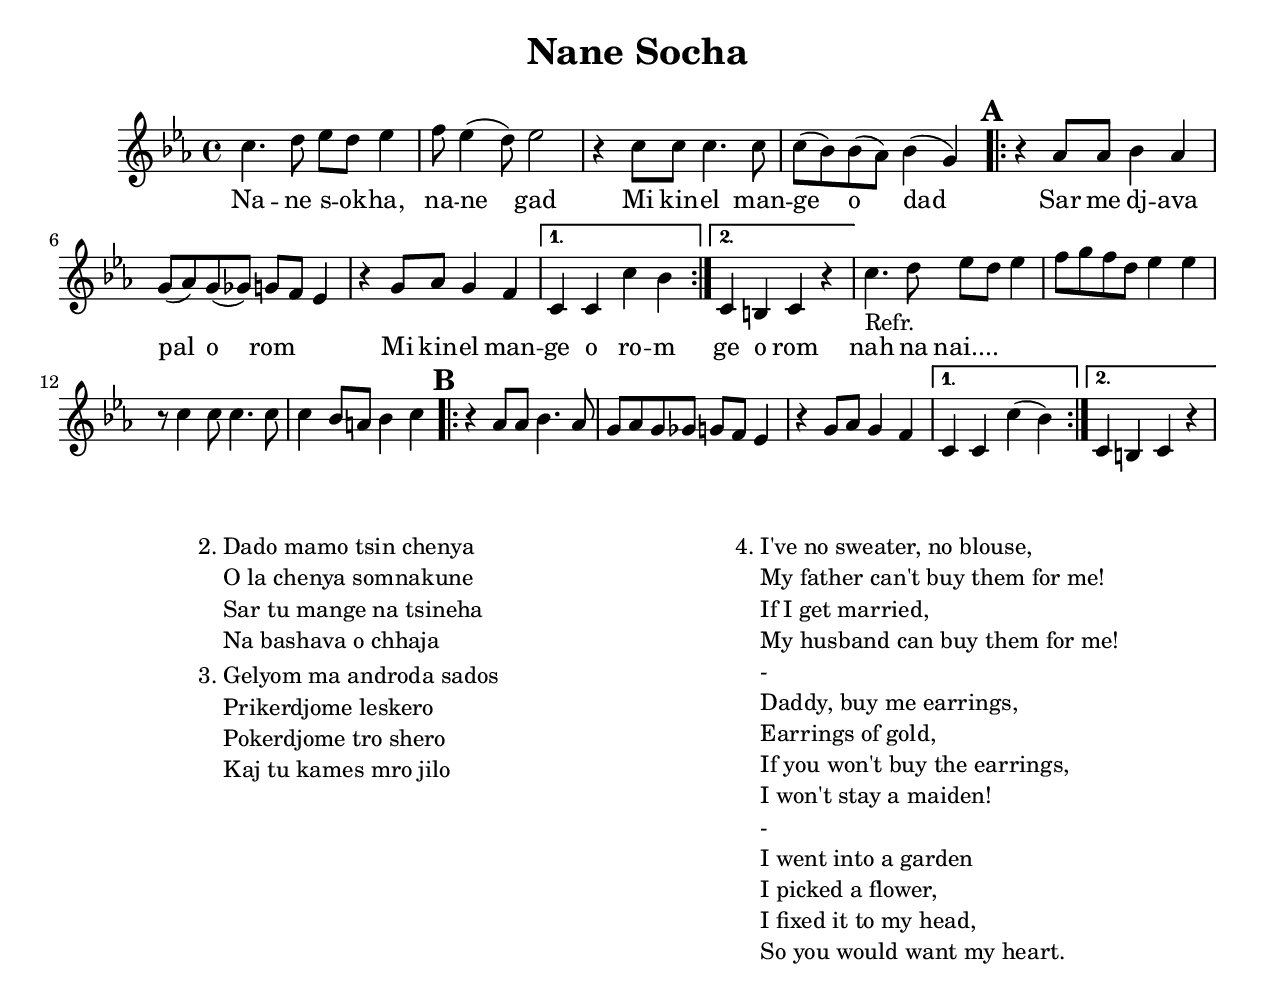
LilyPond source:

\version "2.18.0"
\include "english.ly"
\paper{
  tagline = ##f
  print-all-headers = ##t
  #(set-paper-size "letter")
}
date = #(strftime "%d-%m-%Y" (localtime (current-time)))

%\markup{ \italic{ " Updated " \date  }  }

%\markup{ Got something to say? }

%#################################### Melody ########################
melody = \relative c'' {
  \clef treble
  \key c \minor
  \time 4/4
  \set Score.markFormatter = #format-mark-box-alphabet

  %\partial 16*3 a16 d f   %lead in notes


  c4.  d8 ef d ef4|
  f8 ef4(d8) ef2|
  r4 c8 c c4. c8 |
  c8(bf)bf(af) bf4(g)

  \repeat volta 2{
  \mark \default
    r4 af8 af bf4  af|
    g8[(af)g(gf)] g [f] ef4
    r4 g8 af g4 f
  }


  \alternative {
    {c4  c c' bf| }  %rests temporary due to err on original
    {c,4 b c4 r| }
  }

  c'4. _"Refr." d8 ef d ef4
  f8 g f d ef4 ef
  r8 c4 c8 c4. c8|
  c4 bf8 a bf4 c

  \repeat volta 2{
  \mark \default
    r4 af8   af bf4. af8|
    g8 af g gf g f ef4|
    r4 g8 af g4 f
  }
  \alternative {
    {c4 c c'(bf) }
    {c,4 b c r }
  }

}
%################################# Lyrics #####################
\addlyrics{
  Na -- ne s -- ok -- ha, na -- ne gad
  Mi kin -- el man -- ge o dad

  Sar me dj -- ava pal o rom \skip2 \skip2
  Mi kin -- el man -- ge o ro -- m
  ge o rom

  nah na nai....
}
%{
  Nane Sokha                          (I have no skirt)  music and lyrics Evgenij Doga


Nane sokha, nane gad
Mi kinel mange o dad

Sar me djava pal o rom
Mi kinel mange o rom


Dado mamo tsin chenya
O la chenya somnakune

Sar tu mange na tsineha
Na bashava o chhaja


Gelyom ma androda sados
Prikerdjome leskero

Pokerdjome tro shero
Kaj tu kames mro jilo

I've no sweater, no blouse,
My father can't buy them for me!
If I get married,
My husband can buy them for me!

Daddy, buy me earrings,
Earrings of gold,
If you won't buy the earrings,
I won't stay a maiden!

I went into a garden,
I picked a flower,
I fixed it to my head,
So you would want my heart.

I've no sweater, no blouse,
My father can't buy them for me!
If I get married,
My husband can buy them for me!
%}
%################################# Chords #######################
harmonies = \chordmode {
  c1
  b2
  ef2
  af1
  ef2
  e2
  %first repeated
  f2
  g2:7
  c2:7
  af2:7
  ff2
  g2:7
  c2:7
  e2:dim
  c4
  g4
  c2
  %Refrain
  c1
  bf2:7
  ef2
  af1
  ef2
  ef2:6
  %last repeated
  f2:7
  g2:7
  c2:7
  a2:7 %flat 5
  f2:6
  g2:7
  c2
  e2:dim
  c4
  g4:7
  c
}

\score {
  <<
    \new ChordNames {
      \set chordChanges = ##t
    }
    \new Staff
    \melody
  >>
  \header{
    title= "Nane Socha"
    subtitle=""
    composer= ""
    instrument =""
    arranger= ""
  }
  \layout{indent = 1.0\cm}
  \midi {
    \tempo 4 = 180

    % \midi { }
  }
}

% more verses:
\markup{}
\markup {
  \fill-line {
    \hspace #0.1 % distance from left margin
    \column {
      \line {
        "2."
        \column {
          "Dado mamo tsin chenya"
          "O la chenya somnakune"
          "Sar tu mange na tsineha"
          "Na bashava o chhaja"

        }
      }
      \hspace #0.2 % vertical distance between verses
      \line {
        "3."
        \column {
          "Gelyom ma androda sados"
          "Prikerdjome leskero"
          "Pokerdjome tro shero"
          "Kaj tu kames mro jilo"
        }
      }
    }
    \hspace #0.1  % horiz. distance between columns
    \column {
      \line {
        "4."
        \column {
          "I've no sweater, no blouse,"
          "My father can't buy them for me!"
          "If I get married,"
          "My husband can buy them for me!"
          "-"
          "Daddy, buy me earrings,"
          "Earrings of gold,"
          "If you won't buy the earrings,"
          "I won't stay a maiden!"
          "-"
          "I went into a garden"
          "I picked a flower,"
          "I fixed it to my head,"
          "So you would want my heart."
        }
      }
      \hspace #0.2 % distance between verses
      \line {
        ""
        \column {
          ""
        }
      }
    }
    \hspace #0.1 % distance to right margin
  }
}
%{
c4.  d8 ef4 d
    ef4 g8 g4(ef) ef2
    r8 c c c4. c8|
    c8(bf)bf(af) bf4(g)

    \repeat volta 2{
  \mark \default
      r4 af8 af bf4  a|
      g8[(af)g(gf)] g [f] ef4
      r4 g8 af g4 f
  }


  \alternative {
    {c4  c c' bf| }  %rests temporary due to err on original
    {c,4 b c4 r| }
  }

  c'4. _"Refr." d8 ef d ef4
  f8 g f d ef4 ef
  r8 c4 c8 c4. c8|
  c4 bf8 a bf4 c

  \repeat volta 2{
  \mark \default
    r4 af8   af bf4. af8|
    g8 af g gf g f ef4|
    r4 g8 af g4 f
  }
   \alternative {
     {c4 c c'(bf) }
     {c,4 b c r }
   }

%}
